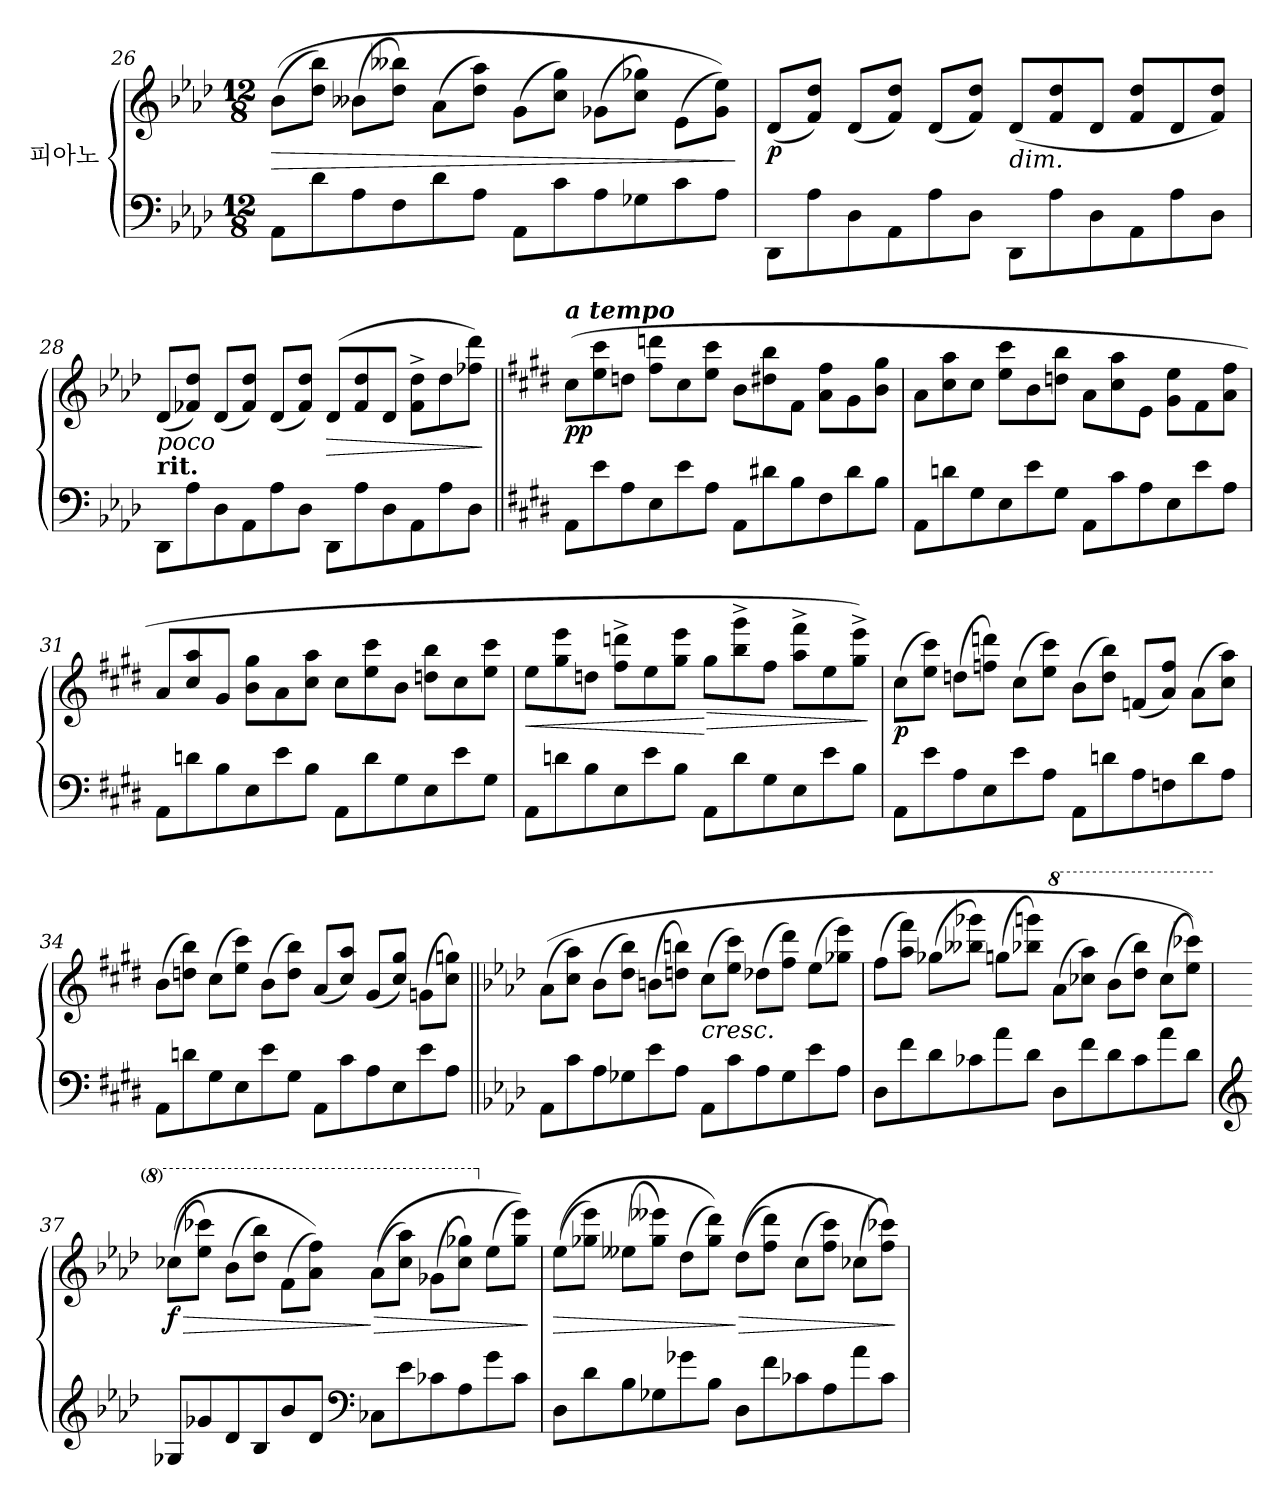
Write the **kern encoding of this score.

**kern	**kern	**dynam
*part1	*part1	*part1
*staff2	*staff1	*staff1/2
*I"피아노	*	*
*clefF4	*clefG2	*
*k[b-e-a-d-]	*k[b-e-a-d-]	*
*M12/8	*M12/8	*
=26	=26	=26
!	!	!LO:HP:b
8AA-\L	(>(>8b-\L	>
8d-\	8dd-\ 8bb-\J)	.
8A-\	(>8b--X\L	.
8F\	8dd-\ 8bb--X\J)	.
8d-\	(>8a-\L	.
8A-\J	8dd-\ 8aa-\J)	.
8AA-\L	(>8g\L	.
8c\	8cc\ 8gg\J)	.
8A-\	(>8g-X\L	.
8G-X\	8cc\ 8gg-X\J)	.
8c\	(>8e-\L	.
8A-\J	8g-\ 8ee-\J))	.
.	.	]
!!LO:LB:g=z
=27	=27	=27
!	!	!LO:DY:b
8DD-\L	(<8d-/L	p
8A-\	8f/ 8dd-/J)	.
8D-\	(<8d-/L	.
8AA-\	8f/ 8dd-/J)	.
8A-\	(<8d-/L	.
8D-\J	8f/ 8dd-/J)	.
!	!LO:TX:b:i:t=dim.	!
8DD-\L	(<8d-/L	.
8A-\	8f/ 8dd-/	.
8D-\	8d-/J	.
8AA-\	8f/ 8dd-/L	.
8A-\	8d-/	.
8D-\J	8f/ 8dd-/J)	.
=28	=28	=28
!	!LO:TX:b:i:t=poco	!
!	!LO:TX:b:B:t=rit.	!
8DD-\L	(<8d-/L	.
8A-\	8f-X/ 8dd-/J)	.
8D-\	(<8d-/L	.
8AA-\	8f-/ 8dd-/J)	.
8A-\	(<8d-/L	.
8D-\J	8f-/ 8dd-/J)	.
!	!	!LO:HP:b
8DD-\L	(>8d-/L	>
8A-\	8f-/ 8dd-/	.
8D-\	8d-/J	.
8AA-\	8f-\^ 8dd-\^L	.
8A-\	8dd-\	.
8D-\J	8ff-X\ 8ddd-\J)	.
.	.	]
!!LO:LB:g=z
=29||	=29||	=29||
*k[f#c#g#d#]	*k[f#c#g#d#]	*
*	*MM260	*
!	!LO:TX:a:Bi:t=a tempo	!
!	!	!LO:DY:b
8AA\L	(>8cc#\L	pp
8e\	8ee\ 8ccc#\	.
8A\	8ddn\J	.
8E\	8ff#\ 8dddn\L	.
8e\	8cc#\	.
8A\J	8ee\ 8ccc#\J	.
8AA\L	8b\L	.
8d#X\	8dd#X\ 8bb\	.
8B\	8f#\J	.
8F#\	8a\ 8ff#\L	.
8d#\	8g#\	.
8B\J	8b\ 8gg#\J	.
=30	=30	=30
8AA\L	8a\L	.
8dn\	8cc#\ 8aa\	.
8G#\	8cc#\J	.
8E\	8ee\ 8ccc#\L	.
8e\	8b\	.
8G#\J	8ddn\ 8bb\J	.
8AA\L	8a\L	.
8c#\	8cc#\ 8aa\	.
8A\	8e\J	.
8E\	8g#\ 8ee\L	.
8e\	8f#\	.
8A\J	8a\ 8ff#\J	.
!!LO:PB:g=z
=31	=31	=31
8AA\L	8a/L	.
8dn\	8cc#/ 8aa/	.
8B\	8g#/J	.
8E\	8b\ 8gg#\L	.
8e\	8a\	.
8B\J	8cc#\ 8aa\J	.
8AA\L	8cc#\L	.
8d\	8ee\ 8ccc#\	.
8G#\	8b\J	.
8E\	8ddn\ 8bb\L	.
8e\	8cc#\	.
8G#\J	8ee\ 8ccc#\J	.
=32	=32	=32
!	!	!LO:HP:b
8AA\L	8ee\L	<
8dn\	8gg#\ 8eee\	.
8B\	8ddn\J	.
8E\	8ff#\^ 8dddn\^L	.
8e\	8ee\	.
8B\J	8gg#\ 8eee\J	.
!	!	!LO:HP:n=1:b
8AA\L	8gg#\L	[ >
8d\	8bb\^ 8ggg#\^	.
8G#\	8ff#\J	.
8E\	8aa\^ 8fff#\^L	.
8e\	8ee\	.
8B\J	8gg#\^ 8eee\^J)	.
.	.	]
!!LO:LB:g=z
=33	=33	=33
!	!	!LO:DY:b
8AA\L	(>8cc#\L	p
8e\	8ee\ 8ccc#\J)	.
8A\	(>8ddn\L	.
8E\	8ffn\ 8dddn\J)	.
8e\	(>8cc#\L	.
8A\J	8ee\ 8ccc#\J)	.
8AA\L	(>8b\L	.
8dn\	8dd\ 8bb\J)	.
8A\	(<8fn/L	.
8Fn\	8a/ 8ff/J)	.
8d\	(>8a\L	.
8A\J	8cc#\ 8aa\J)	.
=34	=34	=34
8AA\L	(>8b\L	.
8dn\	8ddn\ 8bb\J)	.
8G#\	(>8cc#\L	.
8E\	8ee\ 8ccc#\J)	.
8e\	(>8b\L	.
8G#\J	8dd\ 8bb\J)	.
8AA\L	(<8a/L	.
8c#\	8cc#/ 8aa/J)	.
8A\	(<8g#/L	.
8E\	8cc#/ 8gg#/J)	.
8e\	(>8gn\L	.
8A\J	8cc#\ 8ggn\J)	.
!!LO:LB:g=z
=35||	=35||	=35||
*k[b-e-a-d-]	*k[b-e-a-d-]	*
8AA-\L	(>(>8a-\L	.
8c\	8cc\ 8aa-\J)	.
8A-\	(>8b-\L	.
8G-X\	8dd-\ 8bb-\J)	.
8e-\	(>8bn\L	.
8A-\J	8ddn\ 8bbn\J)	.
!	!LO:TX:b:i:t=cresc.	!
8AA-\L	(>8cc\L	.
8c\	8ee-\ 8ccc\J)	.
8A-\	(>8dd-X\L	.
8G-\	8ff\ 8ddd-\J)	.
8e-\	(>8ee-\L	.
8A-\J	8gg-X\ 8eee-\J)	.
=36	=36	=36
8D-\L	(>8ff\L	.
8f\	8aa-\ 8fff\J)	.
8d-\	(>8gg-X\L	.
8c-X\	8bb--X\ 8ggg-X\J)	.
8a-\	(>8ggn\L	.
8d-\J	8bb-X\ 8gggn\J)	.
*	*8va	*
8D-\L	(>8aa-\L	.
8f\	8ccc-X\ 8aaa-\J)	.
8d-\	(>8bb-\L	.
8c-\	8ddd-\ 8bbb-\J)	.
8a-\	(>8ccc-\L	.
8d-\J	8eee-\ 8cccc-X\J))	.
!!LO:LB:g=z
=37	=37	=37
*clefG2	*	*
!	!	!LO:HP:b
!	!	!LO:DY:n=1:b
8G-X/L	(>(>8ccc-X\L	> f
8g-X/	8eee-\ 8cccc-X\J)	.
8d-/	(>8bb-\L	.
8B-/	8ddd-\ 8bbb-\J)	.
8b-/	(>8ff\L	.
8d-/J	8aa-\ 8fff\J))	.
*clefF4	*	*
!	!	!LO:HP:n=1:b
8C-X\L	(>(>8aa-\L	] >
8e-\	8ccc-\ 8aaa-\J)	.
8c-X\	(>8gg-X\L	.
8A-\	8ccc-\ 8ggg-X\J)	.
*	*X8va	*
8g-\	(>8ee-\L	.
8c-\J	8gg-\ 8eee-\J))	.
.	.	]
=38	=38	=38
!	!	!LO:HP:b
8D-\L	(>(>8ee-\L	>
8d-\	8gg-X\ 8eee-\J)	.
8B-\	(>8ee--X\L	.
8G-X\	8gg-\ 8eee--X\J)	.
8g-X\	(>8dd-\L	.
8B-\J	8gg-\ 8ddd-\J))	.
!	!	!LO:HP:n=1:b
8D-\L	(>(>8dd-\L	] >
8f\	8ff\ 8ddd-\J)	.
8c-X\	(>8cc\L	.
8A-\	8ff\ 8ccc\J)	.
8a-\	(>8cc-X\L	.
8c-\J	8ff\ 8ccc-X\J))	.
.	.	]
=	=	=
*-	*-	*-
